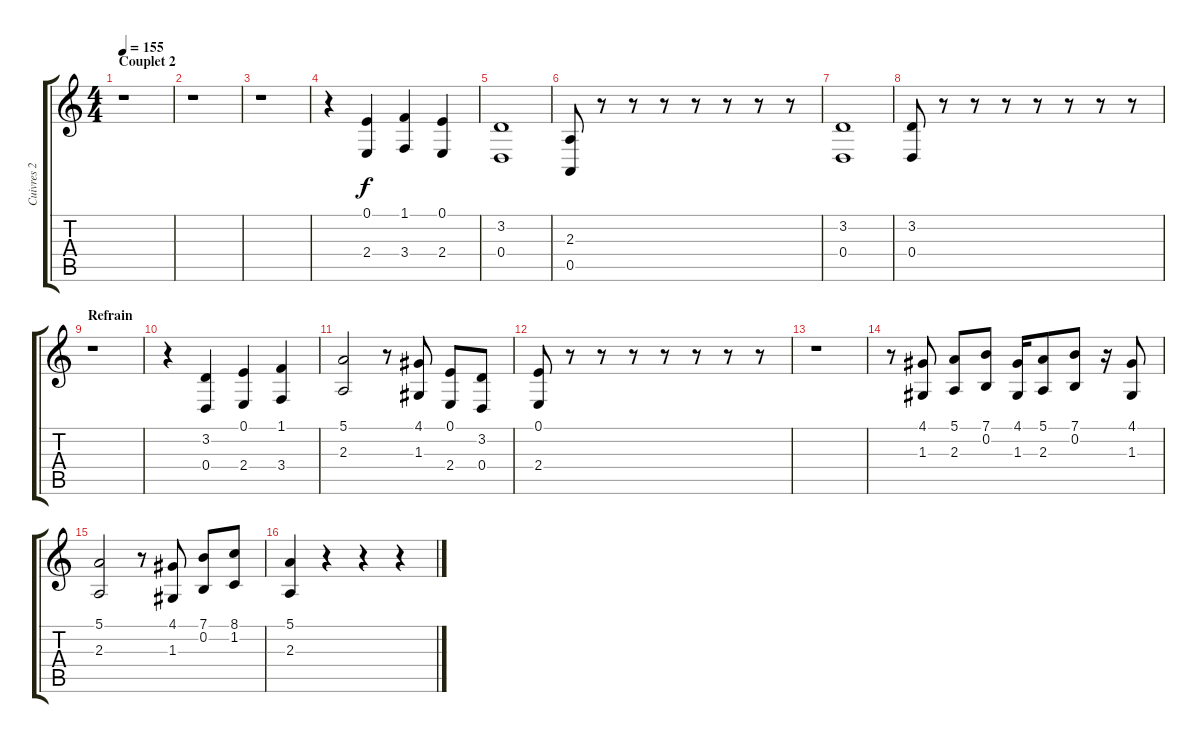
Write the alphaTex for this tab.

\track ("Cuivres 2" "Cuivres 2") {instrument brasssection}
\staff {score tabs}
\tuning (E4 B3 G3 D3 A2 E2) {hide}
\ts (4 4)
\section ("" "Couplet 2")
\tempo 155
\clef g2
\ks c
r.1{dy f} |
r.1 |
r.1 |
r.4 (0.1 2.4).4 (1.1 3.4).4 (0.1 2.4).4 |
(3.2 0.4).1 |
(2.3 0.5).8 r.8 r.8 r.8 r.8 r.8 r.8 r.8 |
(3.2 0.4).1 |
(3.2 0.4).8 r.8 r.8 r.8 r.8 r.8 r.8 r.8 |
\section ("" "Refrain")
r.1 |
r.4 (3.2 0.4).4 (0.1 2.4).4 (1.1 3.4).4 |
(5.1 2.3).2 r.8 (4.1 1.3).8 (0.1 2.4).8 (3.2 0.4).8 |
(0.1 2.4).8 r.8 r.8 r.8 r.8 r.8 r.8 r.8 |
r.1 |
r.8 (4.1 1.3).8 (5.1 2.3).8 (7.1 0.2).8 (4.1 1.3).16 (5.1 2.3).8 (7.1 0.2).8 r.16 (4.1 1.3).8 |
(5.1 2.3).2 r.8 (4.1 1.3).8 (7.1 0.2).8 (8.1 1.2).8 |
(5.1 2.3).4 r.4 r.4 r.4
